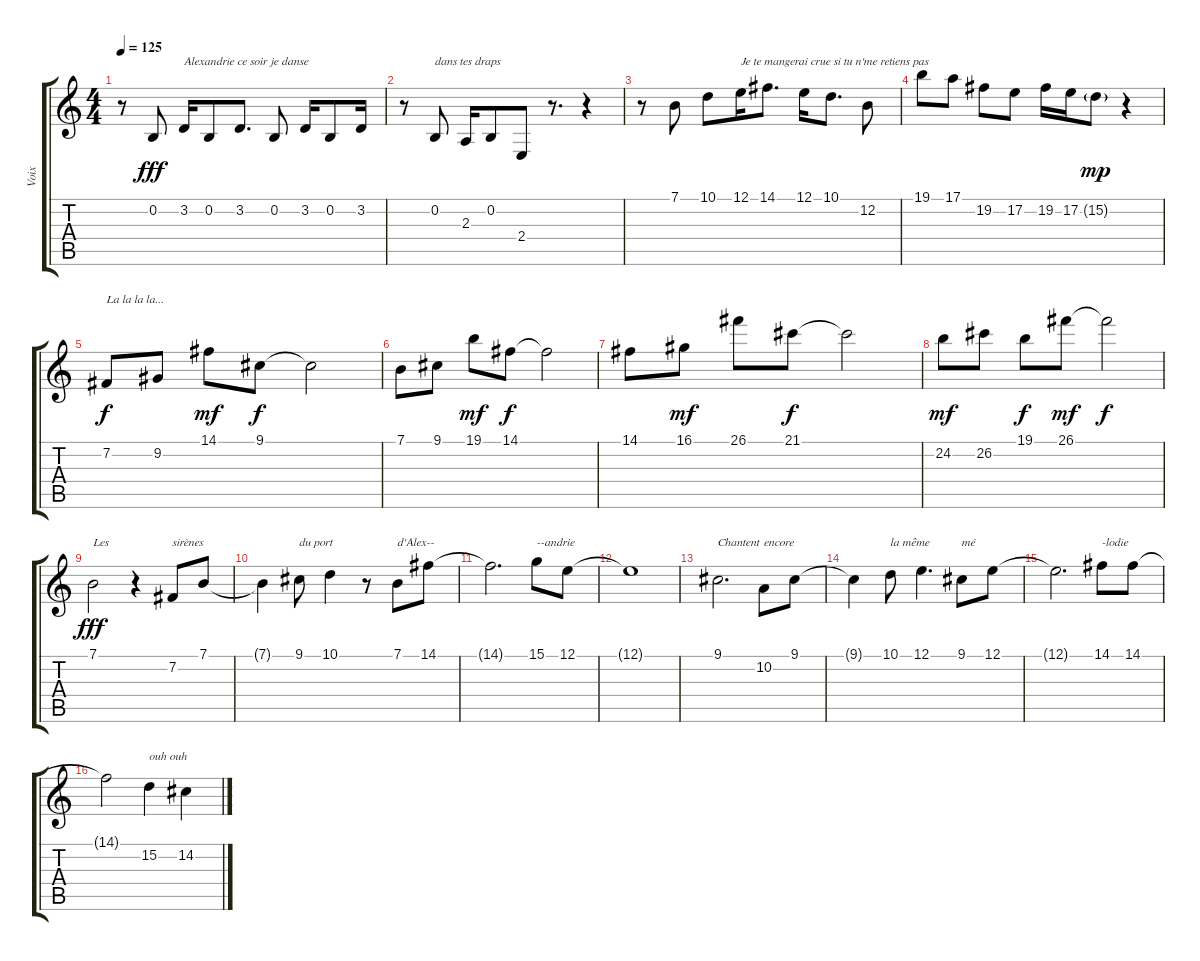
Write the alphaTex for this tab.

\track ("Voix" "Voix") {instrument oboe}
\staff {score tabs}
\tuning (E4 B3 G3 D3 A2 E2) {hide}
\ts (4 4)
\tempo 125
\clef g2
\ks c
r.8{dy fff} 0.2.8 3.2.16{txt "Alexandrie ce soir je danse "} 0.2.8 3.2.8{d} 0.2.8 3.2.16 0.2.8 3.2.16 |
r.8 0.2.8{txt "dans tes draps"} 2.3.16 0.2.8 2.4.8 r.8{d} r.4 |
r.8 7.1.8 10.1.8 12.1.16{txt "Je te mangerai crue si tu n'me retiens pas"} 14.1.8{d} 12.1.16 10.1.8{d} 12.2.8 |
19.1.8 17.1.8 19.2.8 17.2.8 19.2.16 17.2.16 15.2{g}.8{dy mp} r.4 |
7.2.8{txt "La la la la..." dy f} 9.2.8 14.1.8{dy mf} 9.1.8{dy f} 9.1{t}.2 |
7.1.8 9.1.8 19.1.8{dy mf} 14.1.8{dy f} 14.1{t}.2 |
14.1.8 16.1.8{dy mf} 26.1.8 21.1.8{dy f} 21.1{t}.2 |
24.2.8{dy mf} 26.2.8 19.1.8{dy f} 26.1.8{dy mf} 26.1{t}.2{dy f} |
7.1.2{txt "Les " dy fff} r.4 7.2.8{txt "sirènes"} 7.1.8 |
7.1{t}.4 9.1.8{txt "du port"} 10.1.4 r.8 7.1.8{txt "d'Alex--"} 14.1.8 |
14.1{t}.2{d} 15.1.8{txt "--andrie"} 12.1.8 |
12.1{t}.1 |
9.1.2{d txt "Chantent"} 10.2.8{txt "encore"} 9.1.8 |
9.1{t}.4 10.1.8{txt "la même"} 12.1.4{d} 9.1.8{txt "mé"} 12.1.8 |
12.1{t}.2{d} 14.1.8{txt "-lodie"} 14.1.8 |
14.1{t}.2 15.2.4{txt "ouh ouh"} 14.2.4
